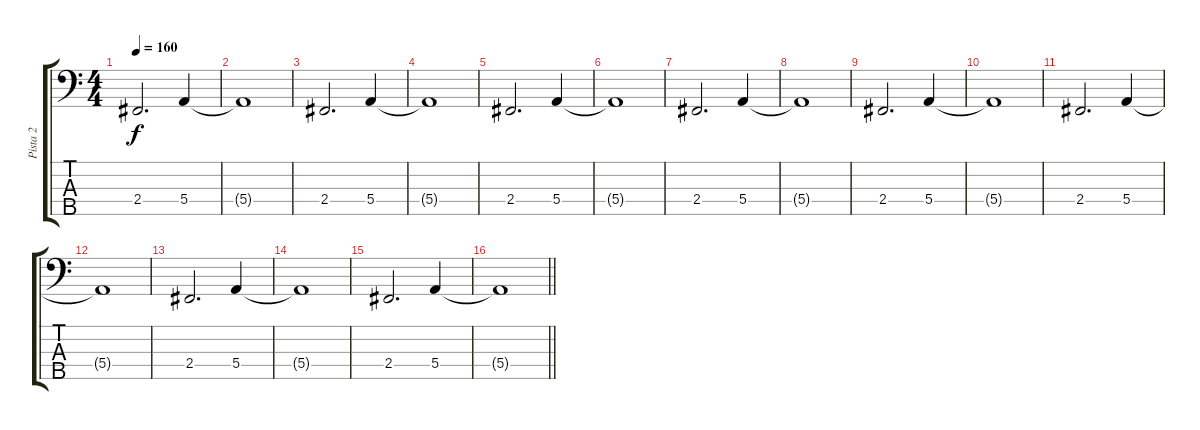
\track ("Pista 2" "Pista 2") {instrument electricbassfinger}
\staff {score tabs}
\tuning (G2 D2 A1 E1 B0) {hide}
\ts (4 4)
\tempo 160
\clef f4
\ks c
2.4.2{d dy f} 5.4.4 |
5.4{t}.1 |
2.4.2{d} 5.4.4 |
5.4{t}.1 |
2.4.2{d} 5.4.4 |
5.4{t}.1 |
2.4.2{d} 5.4.4 |
5.4{t}.1 |
2.4.2{d volume 8} 5.4.4 |
5.4{t}.1 |
2.4.2{d} 5.4.4 |
5.4{t}.1 |
2.4.2{d} 5.4.4 |
5.4{t}.1 |
2.4.2{d} 5.4.4 |
\barLineRight lightlight
5.4{t}.1
